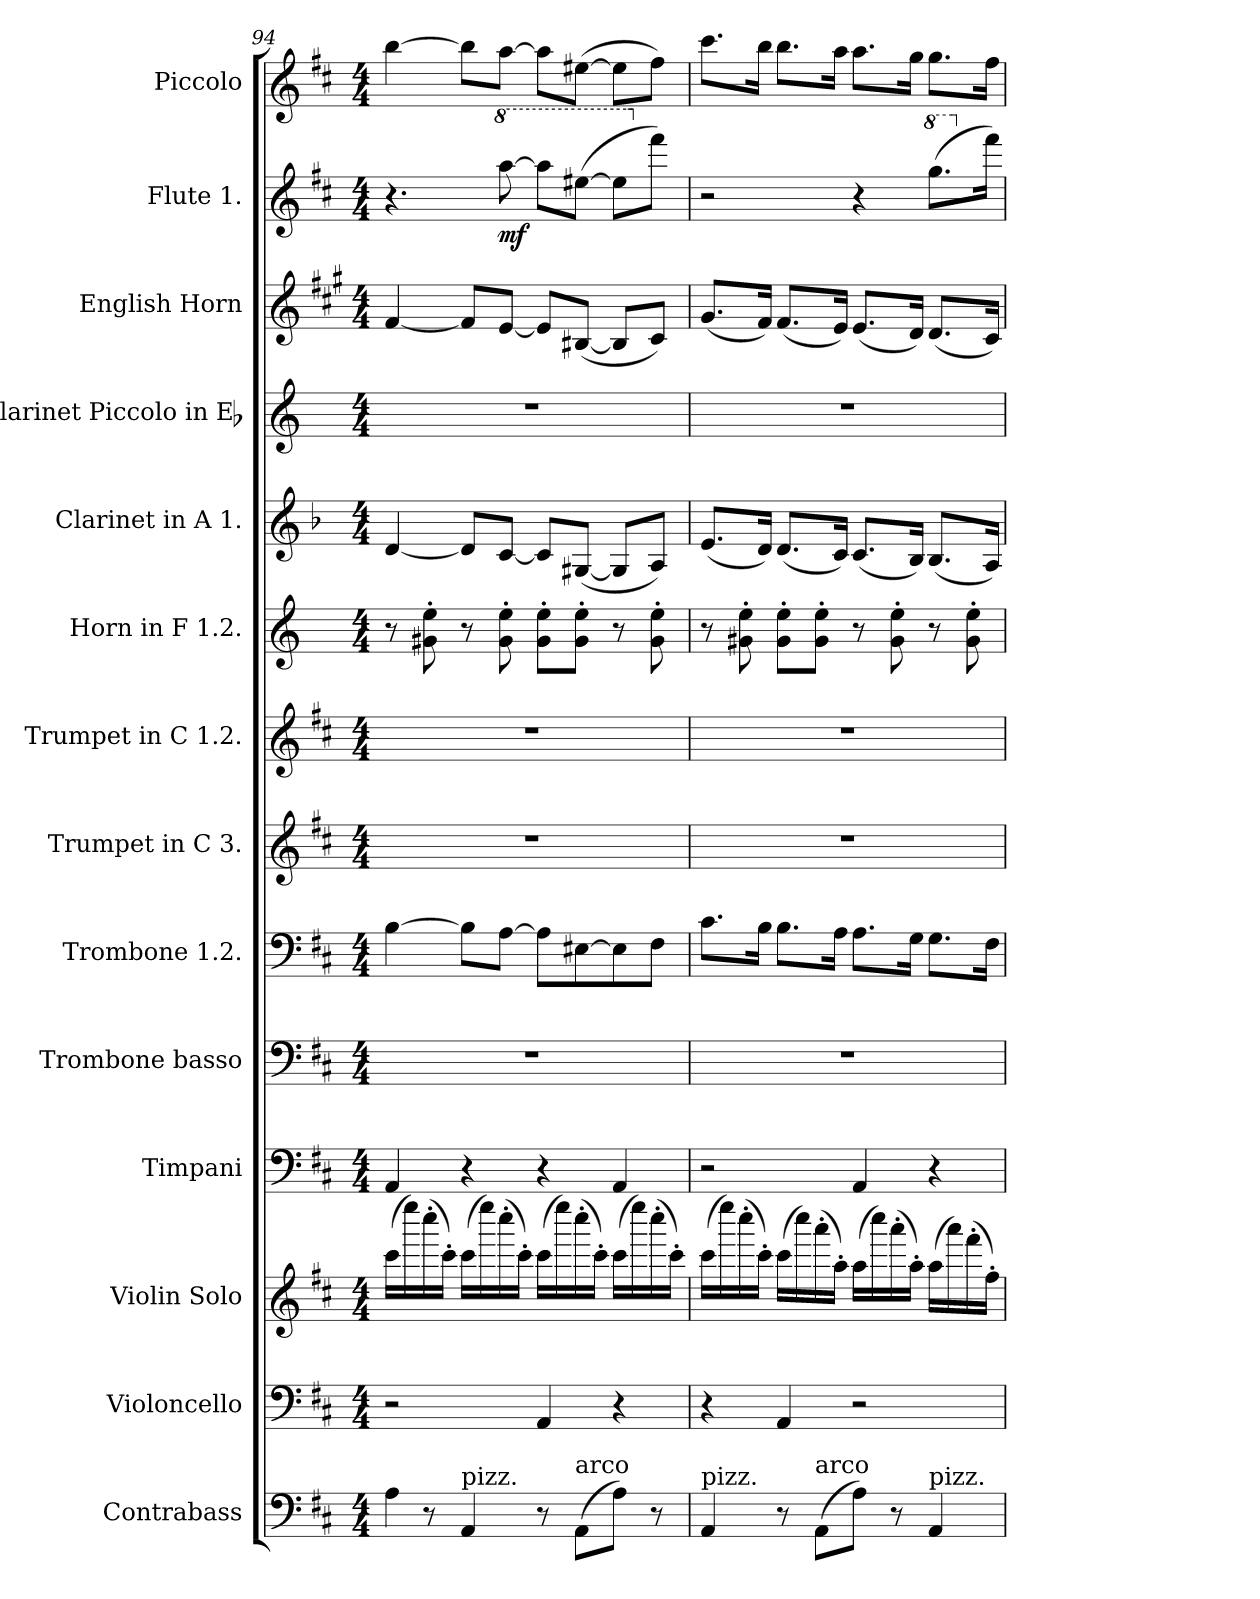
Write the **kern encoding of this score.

**kern	**kern	**kern	**kern	**kern	**kern	**kern	**kern	**kern	**kern	**kern	**kern	**kern	**dynam	**kern
*part14	*part13	*part12	*part11	*part10	*part9	*part8	*part7	*part6	*part5	*part4	*part3	*part2	*part2	*part1
*staff14	*staff13	*staff12	*staff11	*staff10	*staff9	*staff8	*staff7	*staff6	*staff5	*staff4	*staff3	*staff2	*staff2	*staff1
*I"Contrabass	*I"Violoncello	*I"Violin Solo	*I"Timpani	*I"Trombone basso	*I"Trombone 1.2.	*I"Trumpet in C 3.	*I"Trumpet in C 1.2.	*I"Horn in F 1.2.	*I"Clarinet in A 1.	*I"Clarinet Piccolo in Eb	*I"English Horn	*I"Flute 1.	*	*I"Piccolo
*I'Cb.	*I'Vc.	*	*I'Timp.	*I'3.Tbn.	*I'1.2.Tbn.	*	*	*	*	*	*I'Eng. Hrn.	*I'1.Fl.	*	*I'Picc.
!!LO:PB:g=z
*clefF4	*clefF4	*clefG2	*clefF4	*clefF4	*clefF4	*clefG2	*clefG2	*clefG2	*clefG2	*clefG2	*clefG2	*clefG2	*	*clefG2
*ITrd7c12	*	*	*	*	*	*	*	*ITrd4c7	*ITrd2c3	*ITrd-2c-3	*ITrd4c7	*	*	*ITrd-7c-12
*k[f#c#]	*k[f#c#]	*k[f#c#]	*k[f#c#]	*k[f#c#]	*k[f#c#]	*k[f#c#]	*k[f#c#]	*k[b-]	*k[f#c#]	*k[b-e-a-]	*k[f#c#]	*k[f#c#]	*	*k[f#c#]
*D:	*D:	*D:	*D:	*D:	*D:	*D:	*D:	*F:	*D:	*	*D:	*D:	*	*D:
*M4/4	*M4/4	*M4/4	*M4/4	*M4/4	*M4/4	*M4/4	*M4/4	*M4/4	*M4/4	*M4/4	*M4/4	*M4/4	*	*M4/4
=94	=94	=94	=94	=94	=94	=94	=94	=94	=94	=94	=94	=94	=94	=94
8AAi\J	2r	(16ccc#i\LL	4AAi/	1r	[>4Bi\	1r	1r	8r	[<4Bi/	1r	[<4Bi/	4.r	.	[>4bbbi\
.	.	16eeeei\)	.	.	.	.	.	.	.	.	.	.	.	.
8r	.	(16cccc#'i\	.	.	.	.	.	8c#Xi\' 8ai'	.	.	.	.	.	.
.	.	16ccc#'i\JJ)	.	.	.	.	.	.	.	.	.	.	.	.
!LO:TX:a:t=pizz.	!	!	!	!	!	!	!	!	!	!	!	!	!	!
4AAAi/	.	(16ccc#i\LL	4r	.	8Bi\L]	.	.	8r	8Bi/L]	.	8Bi/L]	.	.	8bbbi\L]
.	.	16eeeei\)	.	.	.	.	.	.	.	.	.	.	.	.
*	*	*	*	*	*	*	*	*	*	*	*	*8va	*	*
.	.	(16cccc#'i\	.	.	[>8Ai\J	.	.	8c#i\' 8ai'	[<8Ai/J	.	[<8Ai/J	[>8aaai\	mf	[>8aaai\J
.	.	16ccc#'i\JJ)	.	.	.	.	.	.	.	.	.	.	.	.
8r	4AAi/	(16ccc#i\LL	4r	.	8Ai\L]	.	.	8c#i\' 8ai'L	8Ai/L]	.	8Ai/L]	8aaai\L]	.	8aaai\L]
.	.	16eeeei\)	.	.	.	.	.	.	.	.	.	.	.	.
!LO:TX:a:t=arco	!	!	!	!	!	!	!	!	!	!	!	!	!	!
(8AAAi\L	.	(16cccc#'i\	.	.	[>8E#Xi\	.	.	8c#i\' 8ai'J	([<8E#Xi/J	.	([<8E#Xi/J	([>8eee#Xi\J	.	([>8eee#Xi\J
.	.	16ccc#'i\JJ)	.	.	.	.	.	.	.	.	.	.	.	.
8AAi\J)	4r	(16ccc#i\LL	4AAi/	.	8E#i\]	.	.	8r	8E#i/L]	.	8E#i/L]	8eee#i\L]	.	8eee#i\L]
.	.	16eeeei\)	.	.	.	.	.	.	.	.	.	.	.	.
*	*	*	*	*	*	*	*	*	*	*	*	*X8va	*	*
8r	.	(16cccc#'i\	.	.	8F#i\J	.	.	8c#i\' 8ai'	8F#i/J)	.	8F#i/J)	8fff#i\J)	.	8fff#i\J)
.	.	16ccc#'i\JJ)	.	.	.	.	.	.	.	.	.	.	.	.
=95	=95	=95	=95	=95	=95	=95	=95	=95	=95	=95	=95	=95	=95	=95
!LO:TX:a:t=pizz.	!	!	!	!	!	!	!	!	!	!	!	!	!	!
4AAAi/	4r	(16ccc#i\LL	2r	1r	8.c#i\L	1r	1r	8r	(8.c#i/L	1r	(8.c#i/L	2r	.	8.cccc#i\L
.	.	16eeeei\)	.	.	.	.	.	.	.	.	.	.	.	.
.	.	(16cccc#'i\	.	.	.	.	.	8c#Xi\' 8ai'	.	.	.	.	.	.
.	.	16ccc#'i\JJ)	.	.	16Bi\Jk	.	.	.	16Bi/Jk)	.	16Bi/Jk)	.	.	16bbbi\Jk
8r	4AAi/	(16ccc#i\LL	.	.	8.Bi\L	.	.	8c#i\' 8ai'L	(8.Bi/L	.	(8.Bi/L	.	.	8.bbbi\L
.	.	16cccc#i\)	.	.	.	.	.	.	.	.	.	.	.	.
!LO:TX:a:t=arco	!	!	!	!	!	!	!	!	!	!	!	!	!	!
(8AAAi\L	.	(16aaa'i\	.	.	.	.	.	8c#i\' 8ai'J	.	.	.	.	.	.
.	.	16aa'i\JJ)	.	.	16Ai\Jk	.	.	.	16Ai/Jk)	.	16Ai/Jk)	.	.	16aaai\Jk
8AAi\J)	2r	(16aai\LL	4AAi/	.	8.Ai\L	.	.	8r	(8.Ai/L	.	(8.Ai/L	4r	.	8.aaai\L
.	.	16cccc#i\)	.	.	.	.	.	.	.	.	.	.	.	.
8r	.	(16aaa'i\	.	.	.	.	.	8c#i\' 8ai'	.	.	.	.	.	.
.	.	16aa'i\JJ)	.	.	16Gi\Jk	.	.	.	16Gi/Jk)	.	16Gi/Jk)	.	.	16gggi\Jk
*	*	*	*	*	*	*	*	*	*	*	*	*8va	*	*
!LO:TX:a:t=pizz.	!	!	!	!	!	!	!	!	!	!	!	!	!	!
4AAAi/	.	(16aai\LL	4r	.	8.Gi\L	.	.	8r	(8.Gi/L	.	(8.Gi/L	(8.gggi\L	.	8.gggi\L
.	.	16aaai\)	.	.	.	.	.	.	.	.	.	.	.	.
.	.	(16fff#'i\	.	.	.	.	.	8c#i\' 8ai'	.	.	.	.	.	.
*	*	*	*	*	*	*	*	*	*	*	*	*X8va	*	*
.	.	16ff#'i\JJ)	.	.	16F#i\Jk	.	.	.	16F#i/Jk)	.	16F#i/Jk)	16fff#i\Jk)	.	16fff#i\Jk
=	=	=	=	=	=	=	=	=	=	=	=	=	=	=
*-	*-	*-	*-	*-	*-	*-	*-	*-	*-	*-	*-	*-	*-	*-
